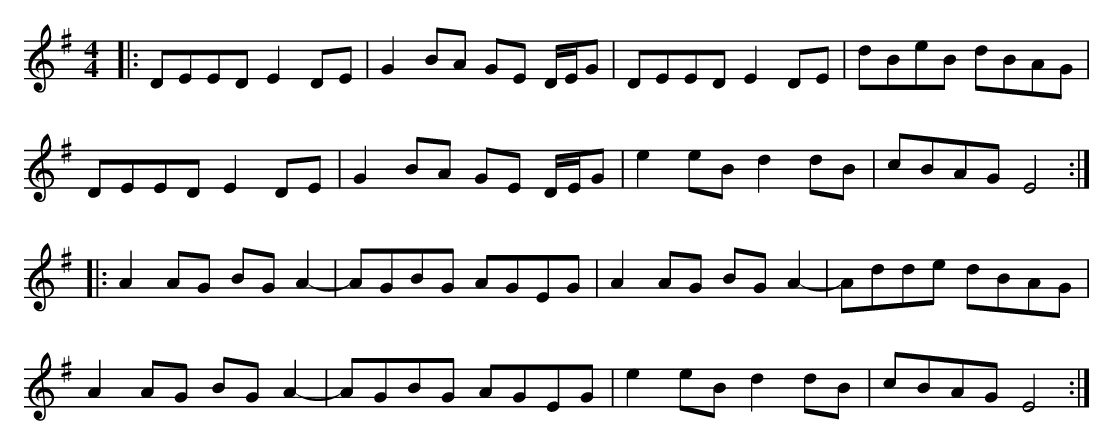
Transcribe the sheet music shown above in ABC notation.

X:1
M:4/4
K:Emin
|:DEED E2 DE|G2 BA GE D/E/G|DEED E2 DE|dBeB dBAG|
DEED E2 DE|G2 BA GE D/E/G|e2 eB d2 dB|cBAG E4:|
|:A2 AG BG A2-|AGBG AGEG|A2 AG BG A2-|Adde dBAG|
A2 AG BG A2-|AGBG AGEG|e2 eB d2 dB|cBAG E4:|
